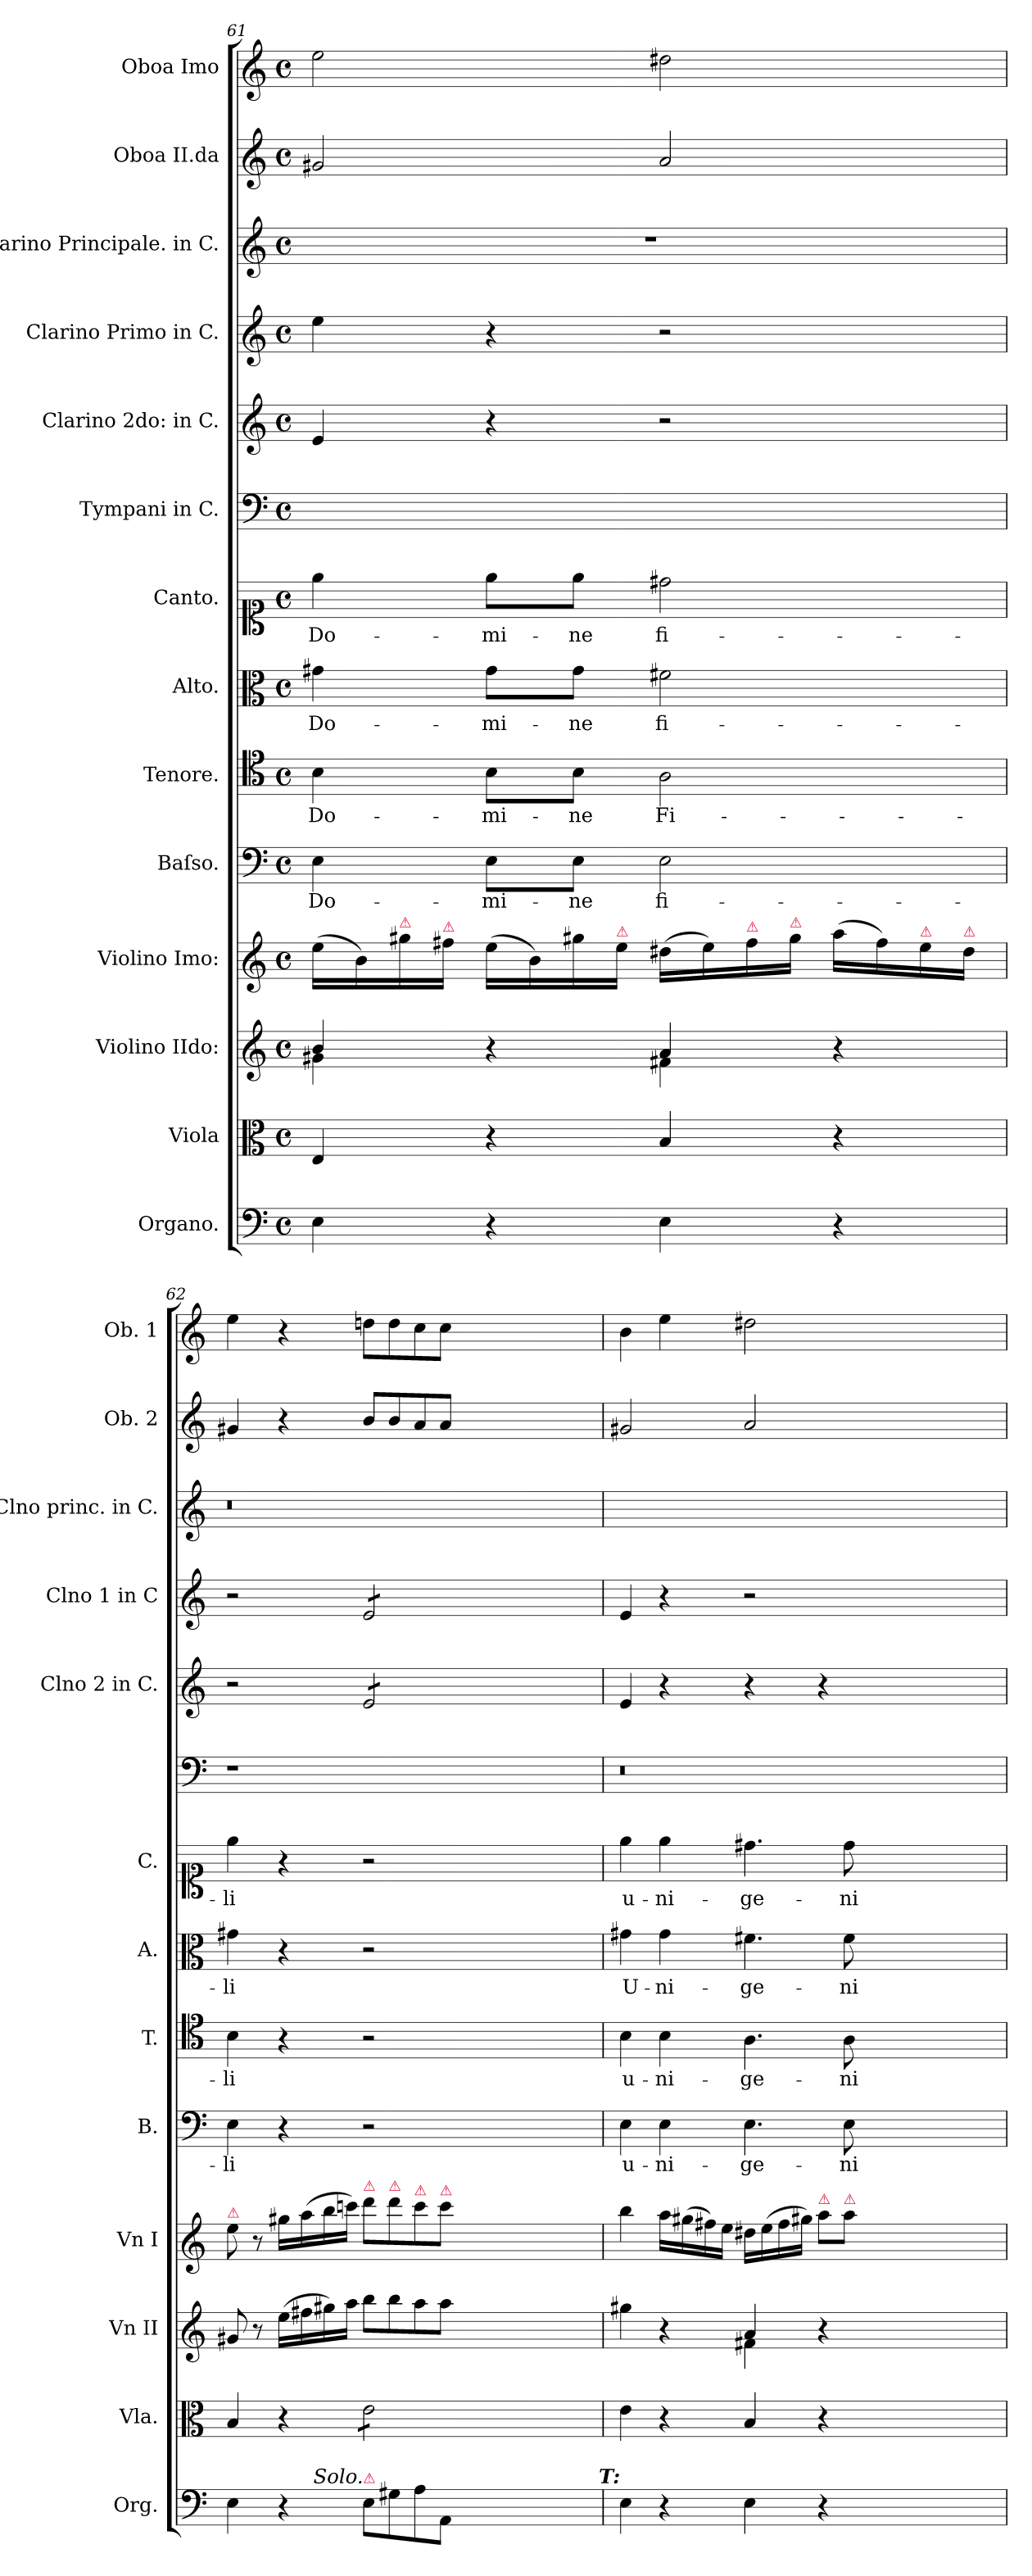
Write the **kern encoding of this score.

**kern	**kern	**kern	**kern	**kern	**text	**kern	**text	**kern	**text	**kern	**text	**kern	**kern	**kern	**kern	**kern	**kern
*part14	*part13	*part12	*part11	*part10	*part10	*part9	*part9	*part8	*part8	*part7	*part7	*part6	*part5	*part4	*part3	*part2	*part1
*staff14	*staff13	*staff12	*staff11	*staff10	*staff10	*staff9	*staff9	*staff8	*staff8	*staff7	*staff7	*staff6	*staff5	*staff4	*staff3	*staff2	*staff1
*I"Organo.	*I"Viola	*I"Violino IIdo:	*I"Violino Imo:	*I"Baſso.	*	*I"Tenore.	*	*I"Alto.	*	*I"Canto.	*	*I"Tympani in C.	*I"Clarino 2do: in C.	*I"Clarino Primo in C.	*I"Clarino Principale. in C.	*I"Oboa II.da	*I"Oboa Imo
*I'Org.	*I'Vla.	*I'Vn II	*I'Vn I	*I'B.	*	*I'T.	*	*I'A.	*	*I'C.	*	*	*I'Clno 2 in C.	*I'Clno 1 in C	*I'Clno princ. in C.	*I'Ob. 2	*I'Ob. 1
*clefF4	*clefC3	*clefG2	*clefG2	*clefF4	*	*clefC4	*	*clefC3	*	*clefC1	*	*clefF4	*clefG2	*clefG2	*clefG2	*clefG2	*clefG2
*k[]	*k[]	*k[]	*k[]	*k[]	*	*k[]	*	*k[]	*	*k[]	*	*k[]	*k[]	*k[]	*k[]	*k[]	*k[]
*M4/4	*M4/4	*M4/4	*M4/4	*M4/4	*	*M4/4	*	*M4/4	*	*M4/4	*	*M4/4	*M4/4	*M4/4	*M4/4	*M4/4	*M4/4
*met(c)	*met(c)	*met(c)	*met(c)	*met(c)	*	*met(c)	*	*met(c)	*	*met(c)	*	*met(c)	*met(c)	*met(c)	*met(c)	*met(c)	*met(c)
=61	=61	=61	=61	=61	=61	=61	=61	=61	=61	=61	=61	=61	=61	=61	=61	=61	=61
*	*	*^	*	*	*	*	*	*	*	*	*	*	*	*	*	*	*
4E\	4E/	4b/	4g#X\	(>16ee\LL	4E\	Do-	4B\	Do-	4g#X\	Do-	4ee\	Do-	1ryy	4e/	4ee\	1r	2g#X/	2ee\
.	.	.	.	16b\)	.	.	.	.	.	.	.	.	.	.	.	.	.	.
!	!	!	!	!LO:TX:a:color=crimson:t=⚠	!	!	!	!	!	!	!	!	!	!	!	!	!	!
.	.	.	.	16gg#X\	.	.	.	.	.	.	.	.	.	.	.	.	.	.
!	!	!	!	!LO:TX:a:color=crimson:t=⚠	!	!	!	!	!	!	!	!	!	!	!	!	!	!
.	.	.	.	16ff#X\JJ	.	.	.	.	.	.	.	.	.	.	.	.	.	.
4r	4r	4r	4ryy	(>16ee\LL	8E\L	-mi-	8B\L	-mi-	8g#\L	-mi-	8ee\L	-mi-	.	4r	4r	.	.	.
.	.	.	.	16b\)	.	.	.	.	.	.	.	.	.	.	.	.	.	.
.	.	.	.	16gg#X\	8E\J	-ne	8B\J	-ne	8g#\J	-ne	8ee\J	-ne	.	.	.	.	.	.
!	!	!	!	!LO:TX:a:color=crimson:t=⚠	!	!	!	!	!	!	!	!	!	!	!	!	!	!
.	.	.	.	16ee\JJ	.	.	.	.	.	.	.	.	.	.	.	.	.	.
4E\	4B/	4a/	4f#X\	(>16dd#X\LL	2E\	fi-	2A\	Fi-	2f#X\	fi-	2dd#X\	fi-	.	2r	2r	.	2a/	2dd#X\
.	.	.	.	16ee\)	.	.	.	.	.	.	.	.	.	.	.	.	.	.
!	!	!	!	!LO:TX:a:color=crimson:t=⚠	!	!	!	!	!	!	!	!	!	!	!	!	!	!
.	.	.	.	16ff#\	.	.	.	.	.	.	.	.	.	.	.	.	.	.
!	!	!	!	!LO:TX:a:color=crimson:t=⚠	!	!	!	!	!	!	!	!	!	!	!	!	!	!
.	.	.	.	16gg#\JJ	.	.	.	.	.	.	.	.	.	.	.	.	.	.
4r	4r	4r	4ryy	(>16aa\LL	.	.	.	.	.	.	.	.	.	.	.	.	.	.
.	.	.	.	16ff#\)	.	.	.	.	.	.	.	.	.	.	.	.	.	.
!	!	!	!	!LO:TX:a:color=crimson:t=⚠	!	!	!	!	!	!	!	!	!	!	!	!	!	!
.	.	.	.	16ee\	.	.	.	.	.	.	.	.	.	.	.	.	.	.
!	!	!	!	!LO:TX:a:color=crimson:t=⚠	!	!	!	!	!	!	!	!	!	!	!	!	!	!
.	.	.	.	16dd#\JJ	.	.	.	.	.	.	.	.	.	.	.	.	.	.
*	*	*v	*v	*	*	*	*	*	*	*	*	*	*	*	*	*	*	*
=62	=62	=62	=62	=62	=62	=62	=62	=62	=62	=62	=62	=62	=62	=62	=62	=62	=62
!	!	!	!LO:TX:a:color=crimson:t=⚠	!	!	!	!	!	!	!	!	!	!	!	!	!	!
4E\	4B/	8g#X/	8ee\	4E\	-li	4B\	-li	4g#X\	-li	4ee\	-li	1r	2r	2r	0.r	4g#X/	4ee\
.	.	8r	8r	.	.	.	.	.	.	.	.	.	.	.	.	.	.
4r	4r	(>16ee\LL	16gg#X\LL	4r	.	4r	.	4r	.	4r	.	.	.	.	.	4r	4r
.	.	16ff#X\	(>16aa\	.	.	.	.	.	.	.	.	.	.	.	.	.	.
.	.	16gg#X\)	16bb\	.	.	.	.	.	.	.	.	.	.	.	.	.	.
.	.	16aa\JJ	16cccn\JJ)	.	.	.	.	.	.	.	.	.	.	.	.	.	.
!	!	!	!LO:TX:a:color=crimson:t=⚠	!	!	!	!	!	!	!	!	!	!	!	!	!	!
!LO:TX:a:i:rj:t=Solo.	!	!	!	!	!	!	!	!	!	!	!	!	!	!	!	!	!
!LO:TX:a:color=crimson:t=⚠	!	!	!	!	!	!	!	!	!	!	!	!	!	!	!	!	!
*	*tremolo	*	*	*	*	*	*	*	*	*	*	*	*	*	*	*	*
*	*	*	*	*	*	*	*	*	*	*	*	*	*tremolo	*	*	*	*
*	*	*	*	*	*	*	*	*	*	*	*	*	*	*tremolo	*	*	*
8E\L	8e\L	8bb\L	8ddd\L	2r	.	2r	.	2r	.	2r	.	.	8e/L	8e/L	.	8b/L	8ddn\L
!	!	!	!LO:TX:a:color=crimson:t=⚠	!	!	!	!	!	!	!	!	!	!	!	!	!	!
8G#X\	8e\	8bb\	8ddd\	.	.	.	.	.	.	.	.	.	8e/	8e/	.	8b/	8dd\
!	!	!	!LO:TX:a:color=crimson:t=⚠	!	!	!	!	!	!	!	!	!	!	!	!	!	!
8A\	8e\	8aa\	8ccc\	.	.	.	.	.	.	.	.	.	8e/	8e/	.	8a/	8cc\
!	!	!	!LO:TX:a:color=crimson:t=⚠	!	!	!	!	!	!	!	!	!	!	!	!	!	!
8AA/J	8e\J	8aa\J	8ccc\J	.	.	.	.	.	.	.	.	.	8e/J	8e/J	.	8a/J	8cc\J
*	*	*	*	*	*	*	*	*	*	*	*	*	*	*Xtremolo	*	*	*
*	*	*	*	*	*	*	*	*	*	*	*	*	*Xtremolo	*	*	*	*
*	*Xtremolo	*	*	*	*	*	*	*	*	*	*	*	*	*	*	*	*
0ryy	0ryy	0ryy	0ryy	0ryy	.	0ryy	.	0ryy	.	0ryy	.	0ryy	0ryy	0ryy	.	0ryy	0ryy
=63	=63	=63	=63	=63	=63	=63	=63	=63	=63	=63	=63	=63	=63	=63	=63	=63	=63
*	*	*^	*	*	*	*	*	*	*	*	*	*	*	*	*	*	*
!LO:TX:a:Bi:rj:t=T&colon;	!	!	!	!	!	!	!	!	!	!	!	!	!	!	!	!	!	!
4E\	4e\	4gg#X\	2ryy	4bb\	4E\	u-	4B\	u-	4g#X\	U-	4ee\	u-	0.r	4e/	4e/	0.ryy	2g#X/	4b\
4r	4r	4r	.	16aa\LL	4E\	-ni-	4B\	-ni-	4g#\	-ni-	4ee\	-ni-	.	4r	4r	.	.	4ee\
.	.	.	.	(>16gg#X\	.	.	.	.	.	.	.	.	.	.	.	.	.	.
.	.	.	.	16ff#X\)	.	.	.	.	.	.	.	.	.	.	.	.	.	.
.	.	.	.	16ee\JJ	.	.	.	.	.	.	.	.	.	.	.	.	.	.
4E\	4B/	4a/	4f#X\	16dd#X\LL	4.E\	-ge-	4.A\	-ge-	4.f#X\	-ge-	4.dd#X\	-ge-	.	4r	2r	.	2a/	2dd#X\
.	.	.	.	(>16ee\	.	.	.	.	.	.	.	.	.	.	.	.	.	.
.	.	.	.	16ff#\	.	.	.	.	.	.	.	.	.	.	.	.	.	.
.	.	.	.	16gg#X\JJ)	.	.	.	.	.	.	.	.	.	.	.	.	.	.
!	!	!	!	!LO:TX:a:color=crimson:t=⚠	!	!	!	!	!	!	!	!	!	!	!	!	!	!
4r	4r	4r	4ryy	8aa\L	.	.	.	.	.	.	.	.	.	4r	.	.	.	.
!	!	!	!	!LO:TX:a:color=crimson:t=⚠	!	!	!	!	!	!	!	!	!	!	!	!	!	!
.	.	.	.	8aa\J	8E\	-ni-	8A\	-ni-	8f#\	-ni-	8dd#\	-ni-	.	.	.	.	.	.
0ryy	0ryy	0ryy	0ryy	0ryy	0ryy	.	0ryy	.	0ryy	.	0ryy	.	.	0ryy	0ryy	.	0ryy	0ryy
*	*	*v	*v	*	*	*	*	*	*	*	*	*	*	*	*	*	*	*
=	=	=	=	=	=	=	=	=	=	=	=	=	=	=	=	=	=
*-	*-	*-	*-	*-	*-	*-	*-	*-	*-	*-	*-	*-	*-	*-	*-	*-	*-
